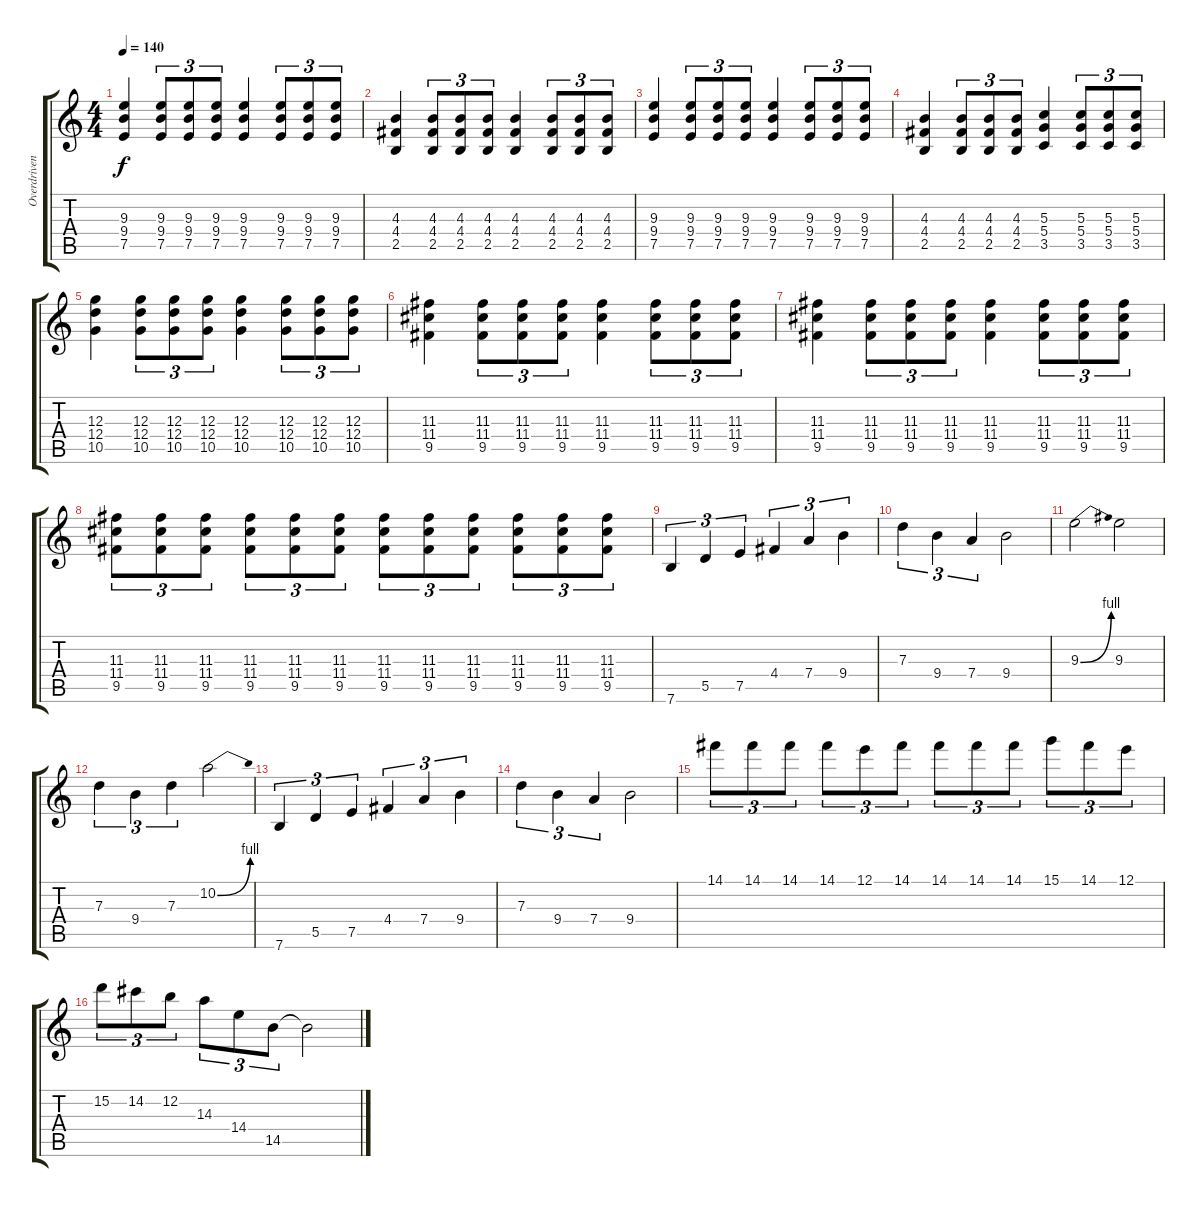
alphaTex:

\track ("Overdriven Guitar" "Overdriven") {instrument overdrivenguitar}
\staff {score tabs}
\tuning (E4 B3 G3 D3 A2 E2) {hide}
\ts (4 4)
\tempo 140
\clef g2
\ks c
(9.3 9.4 7.5).4{dy f} (9.3 9.4 7.5).8{tu (3 2)} (9.3 9.4 7.5).8{tu (3 2)} (9.3 9.4 7.5).8{tu (3 2)} (9.3 9.4 7.5).4 (9.3 9.4 7.5).8{tu (3 2)} (9.3 9.4 7.5).8{tu (3 2)} (9.3 9.4 7.5).8{tu (3 2)} |
(4.3 4.4 2.5).4 (4.3 4.4 2.5).8{tu (3 2)} (4.3 4.4 2.5).8{tu (3 2)} (4.3 4.4 2.5).8{tu (3 2)} (4.3 4.4 2.5).4 (4.3 4.4 2.5).8{tu (3 2)} (4.3 4.4 2.5).8{tu (3 2)} (4.3 4.4 2.5).8{tu (3 2)} |
(9.3 9.4 7.5).4 (9.3 9.4 7.5).8{tu (3 2)} (9.3 9.4 7.5).8{tu (3 2)} (9.3 9.4 7.5).8{tu (3 2)} (9.3 9.4 7.5).4 (9.3 9.4 7.5).8{tu (3 2)} (9.3 9.4 7.5).8{tu (3 2)} (9.3 9.4 7.5).8{tu (3 2)} |
(4.3 4.4 2.5).4 (4.3 4.4 2.5).8{tu (3 2)} (4.3 4.4 2.5).8{tu (3 2)} (4.3 4.4 2.5).8{tu (3 2)} (5.3 5.4 3.5).4 (5.3 5.4 3.5).8{tu (3 2)} (5.3 5.4 3.5).8{tu (3 2)} (5.3 5.4 3.5).8{tu (3 2)} |
(12.3 12.4 10.5).4 (12.3 12.4 10.5).8{tu (3 2)} (12.3 12.4 10.5).8{tu (3 2)} (12.3 12.4 10.5).8{tu (3 2)} (12.3 12.4 10.5).4 (12.3 12.4 10.5).8{tu (3 2)} (12.3 12.4 10.5).8{tu (3 2)} (12.3 12.4 10.5).8{tu (3 2)} |
(11.3 11.4 9.5).4 (11.3 11.4 9.5).8{tu (3 2)} (11.3 11.4 9.5).8{tu (3 2)} (11.3 11.4 9.5).8{tu (3 2)} (11.3 11.4 9.5).4 (11.3 11.4 9.5).8{tu (3 2)} (11.3 11.4 9.5).8{tu (3 2)} (11.3 11.4 9.5).8{tu (3 2)} |
(11.3 11.4 9.5).4 (11.3 11.4 9.5).8{tu (3 2)} (11.3 11.4 9.5).8{tu (3 2)} (11.3 11.4 9.5).8{tu (3 2)} (11.3 11.4 9.5).4 (11.3 11.4 9.5).8{tu (3 2)} (11.3 11.4 9.5).8{tu (3 2)} (11.3 11.4 9.5).8{tu (3 2)} |
(11.3 11.4 9.5).8{tu (3 2)} (11.3 11.4 9.5).8{tu (3 2)} (11.3 11.4 9.5).8{tu (3 2)} (11.3 11.4 9.5).8{tu (3 2)} (11.3 11.4 9.5).8{tu (3 2)} (11.3 11.4 9.5).8{tu (3 2)} (11.3 11.4 9.5).8{tu (3 2)} (11.3 11.4 9.5).8{tu (3 2)} (11.3 11.4 9.5).8{tu (3 2)} (11.3 11.4 9.5).8{tu (3 2)} (11.3 11.4 9.5).8{tu (3 2)} (11.3 11.4 9.5).8{tu (3 2)} |
7.6.4{tu (3 2)} 5.5.4{tu (3 2)} 7.5.4{tu (3 2)} 4.4.4{tu (3 2)} 7.4.4{tu (3 2)} 9.4.4{tu (3 2)} |
7.3.4{tu (3 2)} 9.4.4{tu (3 2)} 7.4.4{tu (3 2)} 9.4.2 |
9.3{be (bend 0 0 60 4)}.2 9.3.2 |
7.3.4{tu (3 2)} 9.4.4{tu (3 2)} 7.3.4{tu (3 2)} 10.2{be (bend 0 0 60 4)}.2 |
7.6.4{tu (3 2)} 5.5.4{tu (3 2)} 7.5.4{tu (3 2)} 4.4.4{tu (3 2)} 7.4.4{tu (3 2)} 9.4.4{tu (3 2)} |
7.3.4{tu (3 2)} 9.4.4{tu (3 2)} 7.4.4{tu (3 2)} 9.4.2 |
14.1.8{tu (3 2)} 14.1.8{tu (3 2)} 14.1.8{tu (3 2)} 14.1.8{tu (3 2)} 12.1.8{tu (3 2)} 14.1.8{tu (3 2)} 14.1.8{tu (3 2)} 14.1.8{tu (3 2)} 14.1.8{tu (3 2)} 15.1.8{tu (3 2)} 14.1.8{tu (3 2)} 12.1.8{tu (3 2)} |
15.2.8{tu (3 2)} 14.2.8{tu (3 2)} 12.2.8{tu (3 2)} 14.3.8{tu (3 2)} 14.4.8{tu (3 2)} 14.5.8{tu (3 2)} 14.5{t}.2
